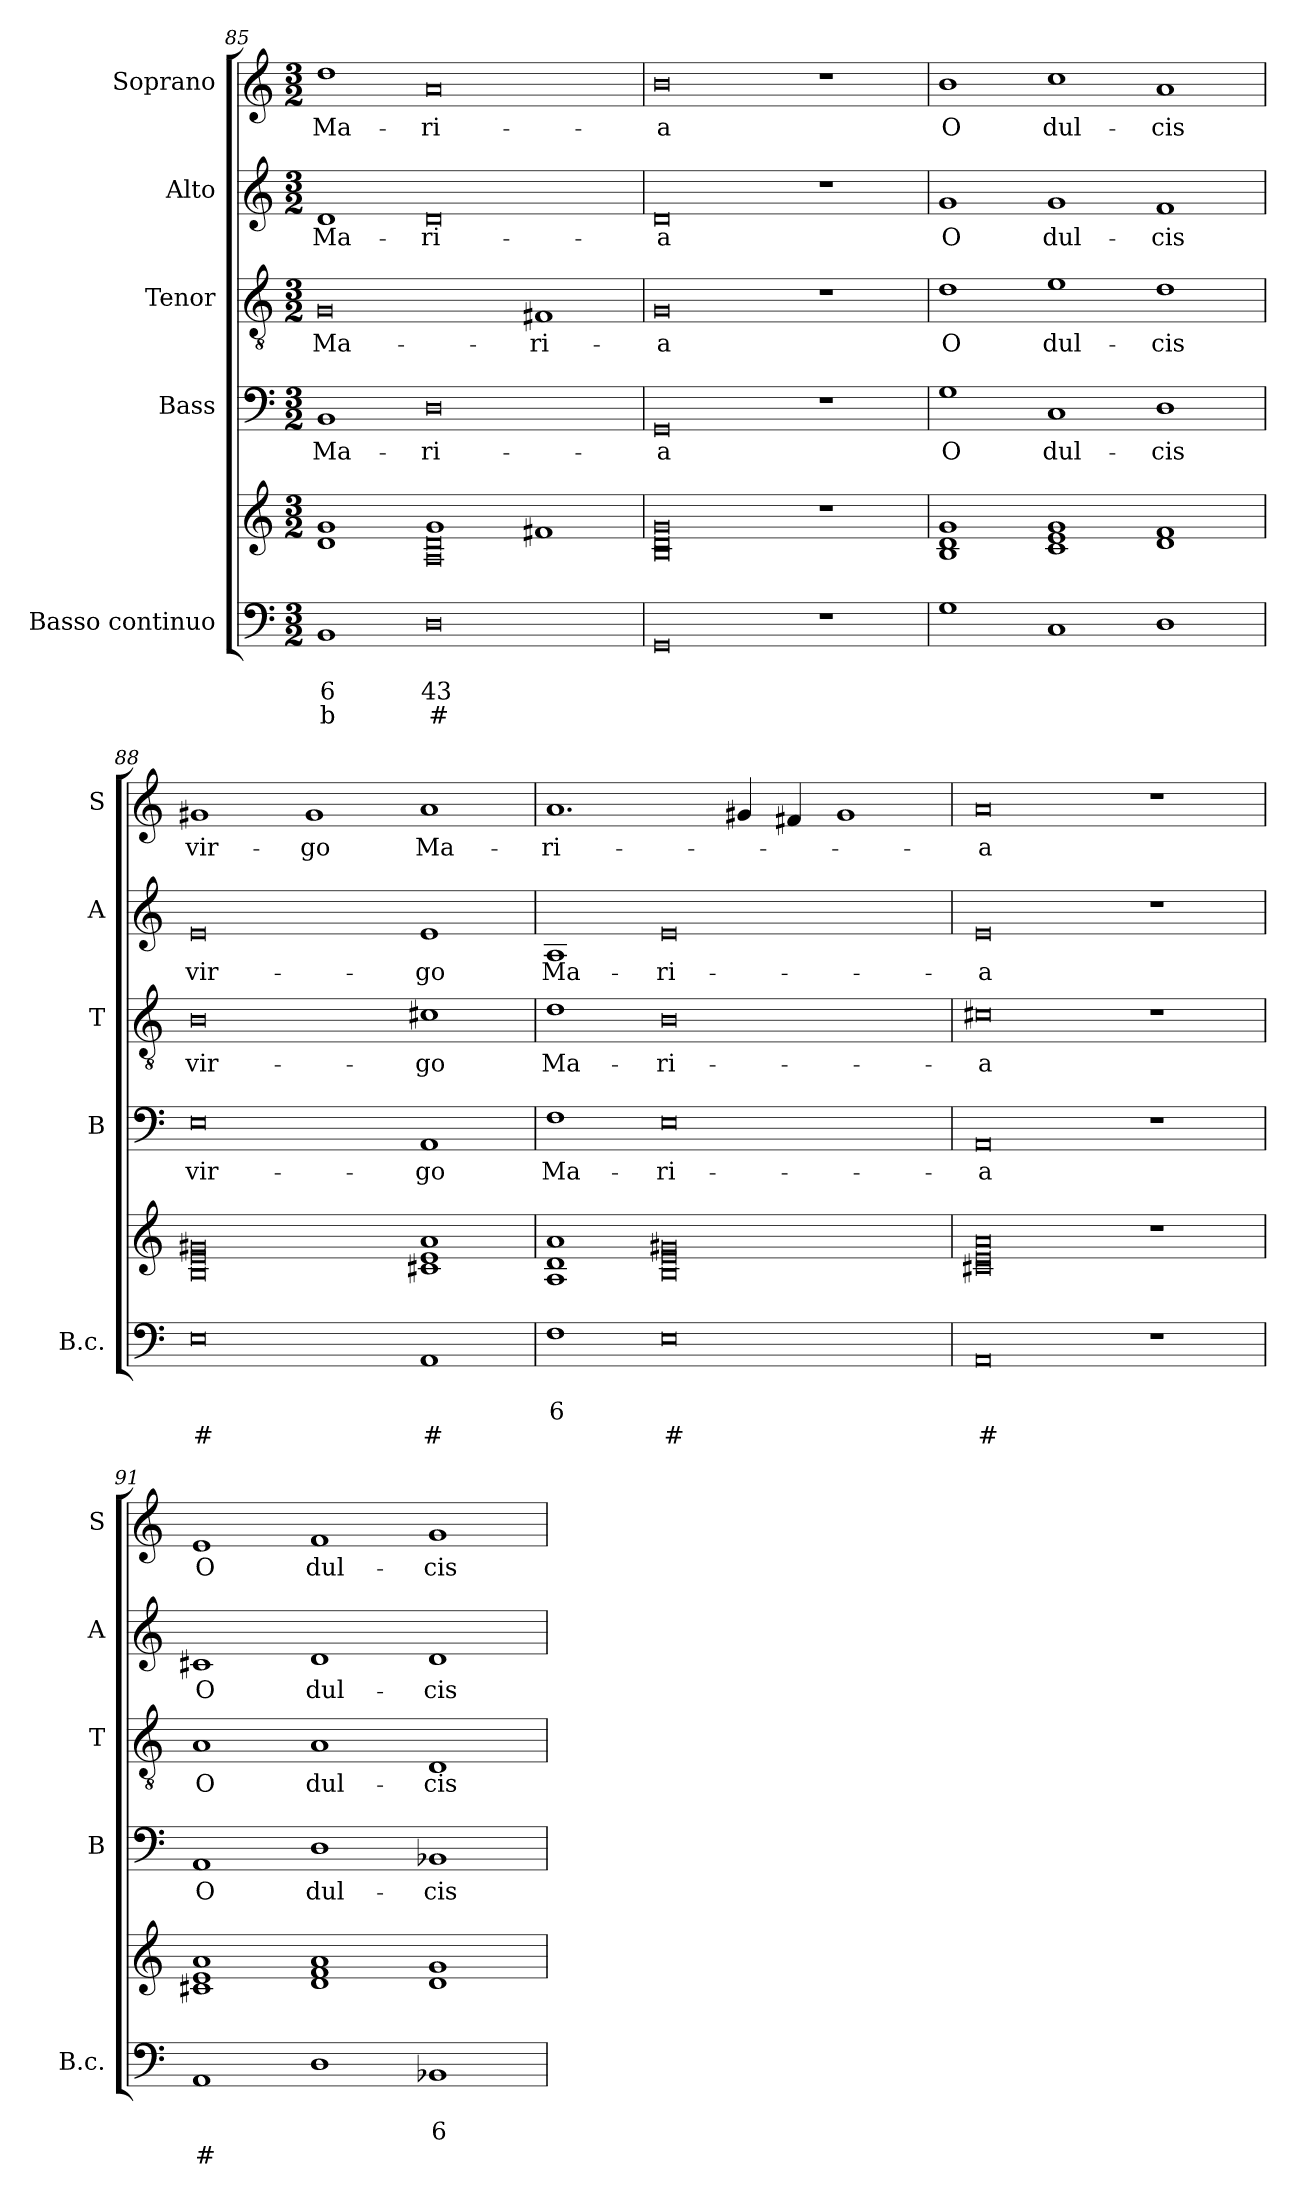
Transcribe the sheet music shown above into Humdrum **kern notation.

**kern	**text	**text	**text	**kern	**kern	**text	**kern	**text	**kern	**text	**kern	**text
*part5	*part5	*part5	*part5	*part5	*part4	*part4	*part3	*part3	*part2	*part2	*part1	*part1
*staff6	*staff6	*staff6	*staff6	*staff5	*staff4	*staff4	*staff3	*staff3	*staff2	*staff2	*staff1	*staff1
*I"Basso continuo	*	*	*	*	*I"Bass	*	*I"Tenor	*	*I"Alto	*	*I"Soprano	*
*I'B.c.	*	*	*	*	*I'B	*	*I'T	*	*I'A	*	*I'S	*
*clefF4	*	*	*	*clefG2	*clefF4	*	*clefGv2	*	*clefG2	*	*clefG2	*
*k[]	*	*	*	*k[]	*k[]	*	*k[]	*	*k[]	*	*k[]	*
*C:	*	*	*	*C:	*C:	*	*C:	*	*C:	*	*C:	*
*M3/2	*	*	*	*M3/2	*M3/2	*	*M3/2	*	*M3/2	*	*M3/2	*
=85	=85	=85	=85	=85	=85	=85	=85	=85	=85	=85	=85	=85
!	!	!LO:LY:b	!LO:LY:b	!	!	!	!	!	!	!	!	!
*	*	*	*	*^	*	*	*	*	*	*	*	*
!	!	!	!	!	!	!	!LO:LY:b	!	!	!	!	!	!
!	!	!	!	!	!	!	!	!	!LO:LY:b	!	!	!	!
!	!	!	!	!	!	!	!	!	!	!	!LO:LY:b	!	!
!	!	!	!	!	!	!	!	!	!	!	!	!	!LO:LY:b
1BB	.	6	b	1g!	1d!	1BB	Ma-	0G	Ma-	1d	Ma-	1dd	Ma-
!	!	!LO:LY:b	!LO:LY:b	!	!	!	!	!	!	!	!	!	!
!	!	!	!	!	!	!	!LO:LY:b	!	!	!	!	!	!
!	!	!	!	!	!	!	!	!	!	!	!LO:LY:b	!	!
!	!	!	!	!	!	!	!	!	!	!	!	!	!LO:LY:b
0D	.	43	#	1g!	0A! 0d!	0D	-ri-	.	.	0d	-ri-	0a	-ri-
!	!	!	!	!	!	!	!	!	!LO:LY:b	!	!	!	!
.	.	.	.	1f#X!	.	.	.	1F#X	-ri-	.	.	.	.
*	*	*	*	*v	*v	*	*	*	*	*	*	*	*
!!LO:LB:g=z
=86	=86	=86	=86	=86	=86	=86	=86	=86	=86	=86	=86	=86
!	!	!	!	!	!	!LO:LY:b	!	!	!	!	!	!
!	!	!	!	!	!	!	!	!LO:LY:b	!	!	!	!
!	!	!	!	!	!	!	!	!	!	!LO:LY:b	!	!
!	!	!	!	!	!	!	!	!	!	!	!	!LO:LY:b
0GG	.	.	.	0B! 0d! 0g!	0GG	-a	0G	-a	0d	-a	0b	-a
1r	.	.	.	1r	1r	.	1r	.	1r	.	1r	.
=87	=87	=87	=87	=87	=87	=87	=87	=87	=87	=87	=87	=87
!	!	!	!	!	!	!LO:LY:b	!	!	!	!	!	!
!	!	!	!	!	!	!	!	!LO:LY:b	!	!	!	!
!	!	!	!	!	!	!	!	!	!	!LO:LY:b	!	!
!	!	!	!	!	!	!	!	!	!	!	!	!LO:LY:b
1G	.	.	.	1B! 1d! 1g!	1G	O	1d	O	1g	O	1b	O
!	!	!	!	!	!	!LO:LY:b	!	!	!	!	!	!
!	!	!	!	!	!	!	!	!LO:LY:b	!	!	!	!
!	!	!	!	!	!	!	!	!	!	!LO:LY:b	!	!
!	!	!	!	!	!	!	!	!	!	!	!	!LO:LY:b
1C	.	.	.	1c! 1e! 1g!	1C	dul-	1e	dul-	1g	dul-	1cc	dul-
!	!	!	!	!	!	!LO:LY:b	!	!	!	!	!	!
!	!	!	!	!	!	!	!	!LO:LY:b	!	!	!	!
!	!	!	!	!	!	!	!	!	!	!LO:LY:b	!	!
!	!	!	!	!	!	!	!	!	!	!	!	!LO:LY:b
1D	.	.	.	1d! 1f!	1D	-cis	1d	-cis	1f	-cis	1a	-cis
=88	=88	=88	=88	=88	=88	=88	=88	=88	=88	=88	=88	=88
!	!	!	!LO:LY:b	!	!	!	!	!	!	!	!	!
!	!	!	!	!	!	!LO:LY:b	!	!	!	!	!	!
!	!	!	!	!	!	!	!	!LO:LY:b	!	!	!	!
!	!	!	!	!	!	!	!	!	!	!LO:LY:b	!	!
!	!	!	!	!	!	!	!	!	!	!	!	!LO:LY:b
0E	.	.	#	0B! 0e! 0g#X!	0E	vir-	0B	vir-	0e	vir-	1g#X	vir-
!	!	!	!	!	!	!	!	!	!	!	!	!LO:LY:b
.	.	.	.	.	.	.	.	.	.	.	1g#	-go
!	!	!	!LO:LY:b	!	!	!	!	!	!	!	!	!
!	!	!	!	!	!	!LO:LY:b	!	!	!	!	!	!
!	!	!	!	!	!	!	!	!LO:LY:b	!	!	!	!
!	!	!	!	!	!	!	!	!	!	!LO:LY:b	!	!
!	!	!	!	!	!	!	!	!	!	!	!	!LO:LY:b
1AA	.	.	#	1c#X! 1e! 1a!	1AA	-go	1c#X	-go	1e	-go	1a	Ma-
=89	=89	=89	=89	=89	=89	=89	=89	=89	=89	=89	=89	=89
!	!	!LO:LY:b	!	!	!	!	!	!	!	!	!	!
!	!	!	!	!	!	!LO:LY:b	!	!	!	!	!	!
!	!	!	!	!	!	!	!	!LO:LY:b	!	!	!	!
!	!	!	!	!	!	!	!	!	!	!LO:LY:b	!	!
!	!	!	!	!	!	!	!	!	!	!	!	!LO:LY:b
1F	.	6	.	1A! 1d! 1a!	1F	Ma-	1d	Ma-	1A	Ma-	1.a	-ri-
!	!	!	!LO:LY:b	!	!	!	!	!	!	!	!	!
!	!	!	!	!	!	!LO:LY:b	!	!	!	!	!	!
!	!	!	!	!	!	!	!	!LO:LY:b	!	!	!	!
!	!	!	!	!	!	!	!	!	!	!LO:LY:b	!	!
0E	.	.	#	0B! 0e! 0g#X!	0E	-ri-	0B	-ri-	0e	-ri-	.	.
.	.	.	.	.	.	.	.	.	.	.	4g#X/	.
.	.	.	.	.	.	.	.	.	.	.	4f#X/	.
.	.	.	.	.	.	.	.	.	.	.	1g#	.
=90	=90	=90	=90	=90	=90	=90	=90	=90	=90	=90	=90	=90
!	!	!	!LO:LY:b	!	!	!	!	!	!	!	!	!
!	!	!	!	!	!	!LO:LY:b	!	!	!	!	!	!
!	!	!	!	!	!	!	!	!LO:LY:b	!	!	!	!
!	!	!	!	!	!	!	!	!	!	!LO:LY:b	!	!
!	!	!	!	!	!	!	!	!	!	!	!	!LO:LY:b
0AA	.	.	#	0c#X! 0e! 0a!	0AA	-a	0c#X	-a	0e	-a	0a	-a
1r	.	.	.	1r	1r	.	1r	.	1r	.	1r	.
!!LO:PB:g=z
=91	=91	=91	=91	=91	=91	=91	=91	=91	=91	=91	=91	=91
!	!	!	!LO:LY:b	!	!	!	!	!	!	!	!	!
!	!	!	!	!	!	!LO:LY:b	!	!	!	!	!	!
!	!	!	!	!	!	!	!	!LO:LY:b	!	!	!	!
!	!	!	!	!	!	!	!	!	!	!LO:LY:b	!	!
!	!	!	!	!	!	!	!	!	!	!	!	!LO:LY:b
1AA	.	.	#	1c#X! 1e! 1a!	1AA	O	1A	O	1c#X	O	1e	O
!	!	!	!	!	!	!LO:LY:b	!	!	!	!	!	!
!	!	!	!	!	!	!	!	!LO:LY:b	!	!	!	!
!	!	!	!	!	!	!	!	!	!	!LO:LY:b	!	!
!	!	!	!	!	!	!	!	!	!	!	!	!LO:LY:b
1D	.	.	.	1d! 1f! 1a!	1D	dul-	1A	dul-	1d	dul-	1f	dul-
!	!	!LO:LY:b	!	!	!	!	!	!	!	!	!	!
!	!	!	!	!	!	!LO:LY:b	!	!	!	!	!	!
!	!	!	!	!	!	!	!	!LO:LY:b	!	!	!	!
!	!	!	!	!	!	!	!	!	!	!LO:LY:b	!	!
!	!	!	!	!	!	!	!	!	!	!	!	!LO:LY:b
1BB-X	.	6	.	1d! 1g!	1BB-X	-cis	1D	-cis	1d	-cis	1g	-cis
=	=	=	=	=	=	=	=	=	=	=	=	=
*-	*-	*-	*-	*-	*-	*-	*-	*-	*-	*-	*-	*-
